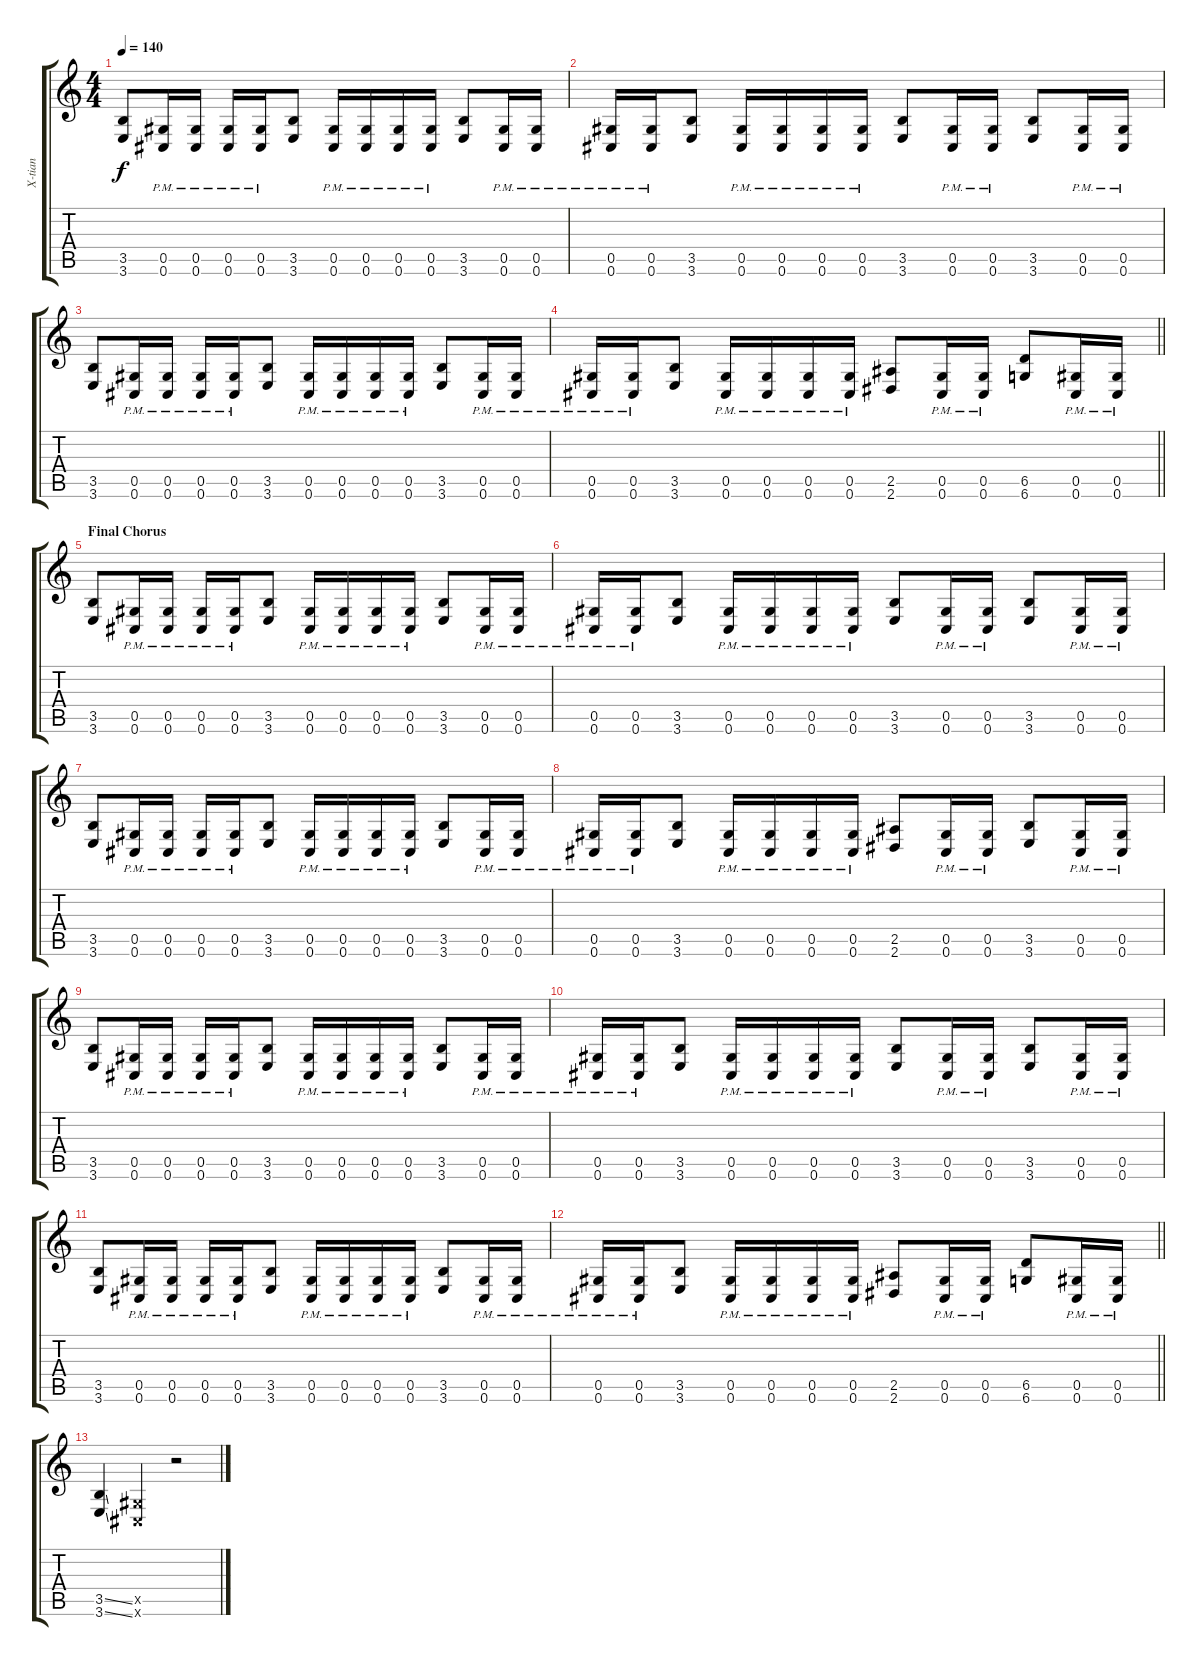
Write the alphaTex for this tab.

\track ("X-tian" "X-tian") {instrument distortionguitar}
\staff {score tabs}
\tuning (Eb4 Bb3 Gb3 Db3 Ab2 Db2) {hide}
\ts (4 4)
\tempo 140
\clef g2
\ks c
(3.5 3.6).8{dy f} (0.5{pm} 0.6{pm}).16 (0.5{pm} 0.6{pm}).16 (0.5{pm} 0.6{pm}).16 (0.5{pm} 0.6{pm}).16 (3.5 3.6).8 (0.5{pm} 0.6{pm}).16 (0.5{pm} 0.6{pm}).16 (0.5{pm} 0.6{pm}).16 (0.5{pm} 0.6{pm}).16 (3.5 3.6).8 (0.5{pm} 0.6{pm}).16 (0.5{pm} 0.6{pm}).16 |
(0.5{pm} 0.6{pm}).16 (0.5{pm} 0.6{pm}).16 (3.5 3.6).8 (0.5{pm} 0.6{pm}).16 (0.5{pm} 0.6{pm}).16 (0.5{pm} 0.6{pm}).16 (0.5{pm} 0.6{pm}).16 (3.5 3.6).8 (0.5{pm} 0.6{pm}).16 (0.5{pm} 0.6{pm}).16 (3.5 3.6).8 (0.5{pm} 0.6{pm}).16 (0.5{pm} 0.6{pm}).16 |
(3.5 3.6).8 (0.5{pm} 0.6{pm}).16 (0.5{pm} 0.6{pm}).16 (0.5{pm} 0.6{pm}).16 (0.5{pm} 0.6{pm}).16 (3.5 3.6).8 (0.5{pm} 0.6{pm}).16 (0.5{pm} 0.6{pm}).16 (0.5{pm} 0.6{pm}).16 (0.5{pm} 0.6{pm}).16 (3.5 3.6).8 (0.5{pm} 0.6{pm}).16 (0.5{pm} 0.6{pm}).16 |
\barLineRight lightlight
(0.5{pm} 0.6{pm}).16 (0.5{pm} 0.6{pm}).16 (3.5 3.6).8 (0.5{pm} 0.6{pm}).16 (0.5{pm} 0.6{pm}).16 (0.5{pm} 0.6{pm}).16 (0.5{pm} 0.6{pm}).16 (2.5 2.6).8 (0.5{pm} 0.6{pm}).16 (0.5{pm} 0.6{pm}).16 (6.5 6.6).8 (0.5{pm} 0.6{pm}).16 (0.5{pm} 0.6{pm}).16 |
\section ("" "Final Chorus")
(3.5 3.6).8 (0.5{pm} 0.6{pm}).16 (0.5{pm} 0.6{pm}).16 (0.5{pm} 0.6{pm}).16 (0.5{pm} 0.6{pm}).16 (3.5 3.6).8 (0.5{pm} 0.6{pm}).16 (0.5{pm} 0.6{pm}).16 (0.5{pm} 0.6{pm}).16 (0.5{pm} 0.6{pm}).16 (3.5 3.6).8 (0.5{pm} 0.6{pm}).16 (0.5{pm} 0.6{pm}).16 |
(0.5{pm} 0.6{pm}).16 (0.5{pm} 0.6{pm}).16 (3.5 3.6).8 (0.5{pm} 0.6{pm}).16 (0.5{pm} 0.6{pm}).16 (0.5{pm} 0.6{pm}).16 (0.5{pm} 0.6{pm}).16 (3.5 3.6).8 (0.5{pm} 0.6{pm}).16 (0.5{pm} 0.6{pm}).16 (3.5 3.6).8 (0.5{pm} 0.6{pm}).16 (0.5{pm} 0.6{pm}).16 |
(3.5 3.6).8 (0.5{pm} 0.6{pm}).16 (0.5{pm} 0.6{pm}).16 (0.5{pm} 0.6{pm}).16 (0.5{pm} 0.6{pm}).16 (3.5 3.6).8 (0.5{pm} 0.6{pm}).16 (0.5{pm} 0.6{pm}).16 (0.5{pm} 0.6{pm}).16 (0.5{pm} 0.6{pm}).16 (3.5 3.6).8 (0.5{pm} 0.6{pm}).16 (0.5{pm} 0.6{pm}).16 |
(0.5{pm} 0.6{pm}).16 (0.5{pm} 0.6{pm}).16 (3.5 3.6).8 (0.5{pm} 0.6{pm}).16 (0.5{pm} 0.6{pm}).16 (0.5{pm} 0.6{pm}).16 (0.5{pm} 0.6{pm}).16 (2.5 2.6).8 (0.5{pm} 0.6{pm}).16 (0.5{pm} 0.6{pm}).16 (3.5 3.6).8 (0.5{pm} 0.6{pm}).16 (0.5{pm} 0.6{pm}).16 |
(3.5 3.6).8 (0.5{pm} 0.6{pm}).16 (0.5{pm} 0.6{pm}).16 (0.5{pm} 0.6{pm}).16 (0.5{pm} 0.6{pm}).16 (3.5 3.6).8 (0.5{pm} 0.6{pm}).16 (0.5{pm} 0.6{pm}).16 (0.5{pm} 0.6{pm}).16 (0.5{pm} 0.6{pm}).16 (3.5 3.6).8 (0.5{pm} 0.6{pm}).16 (0.5{pm} 0.6{pm}).16 |
(0.5{pm} 0.6{pm}).16 (0.5{pm} 0.6{pm}).16 (3.5 3.6).8 (0.5{pm} 0.6{pm}).16 (0.5{pm} 0.6{pm}).16 (0.5{pm} 0.6{pm}).16 (0.5{pm} 0.6{pm}).16 (3.5 3.6).8 (0.5{pm} 0.6{pm}).16 (0.5{pm} 0.6{pm}).16 (3.5 3.6).8 (0.5{pm} 0.6{pm}).16 (0.5{pm} 0.6{pm}).16 |
(3.5 3.6).8 (0.5{pm} 0.6{pm}).16 (0.5{pm} 0.6{pm}).16 (0.5{pm} 0.6{pm}).16 (0.5{pm} 0.6{pm}).16 (3.5 3.6).8 (0.5{pm} 0.6{pm}).16 (0.5{pm} 0.6{pm}).16 (0.5{pm} 0.6{pm}).16 (0.5{pm} 0.6{pm}).16 (3.5 3.6).8 (0.5{pm} 0.6{pm}).16 (0.5{pm} 0.6{pm}).16 |
\barLineRight lightlight
(0.5{pm} 0.6{pm}).16 (0.5{pm} 0.6{pm}).16 (3.5 3.6).8 (0.5{pm} 0.6{pm}).16 (0.5{pm} 0.6{pm}).16 (0.5{pm} 0.6{pm}).16 (0.5{pm} 0.6{pm}).16 (2.5 2.6).8 (0.5{pm} 0.6{pm}).16 (0.5{pm} 0.6{pm}).16 (6.5 6.6).8 (0.5{pm} 0.6{pm}).16 (0.5{pm} 0.6{pm}).16 |
(3.5{ss} 3.6{ss}).4 (0.5{x} 0.6{x}).4 r.2
